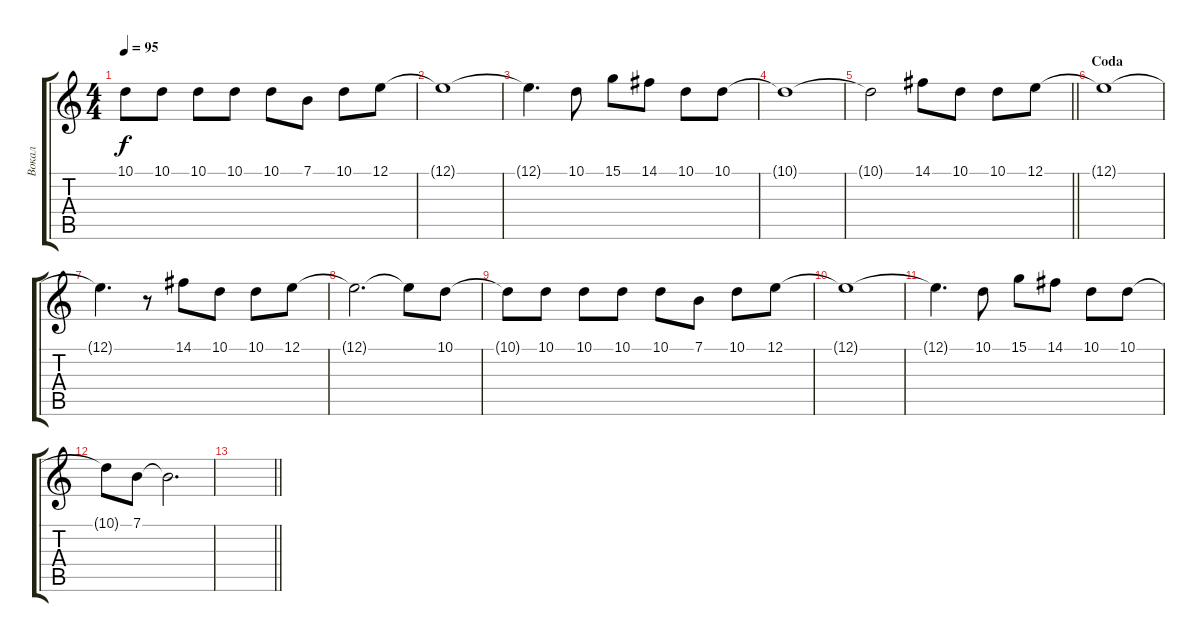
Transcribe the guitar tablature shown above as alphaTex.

\track ("Вокал" "Вокал") {instrument lead2sawtooth}
\staff {score tabs}
\tuning (E4 B3 G3 D3 A2 E2) {hide}
\ts (4 4)
\tempo 95
\clef g2
\ks c
10.1{t}.8{dy f} 10.1.8 10.1.8 10.1.8 10.1.8 7.1.8 10.1.8 12.1.8 |
12.1{t}.1 |
12.1{t}.4{d} 10.1.8 15.1.8 14.1.8 10.1.8 10.1.8 |
10.1{t}.1 |
\barLineRight lightlight
10.1{t}.2 14.1.8 10.1.8 10.1.8 12.1.8 |
\section ("" "Coda")
12.1{t}.1 |
12.1{t}.4{d} r.8 14.1.8 10.1.8 10.1.8 12.1.8 |
12.1{t}.2{d} 12.1{t}.8 10.1.8 |
10.1{t}.8 10.1.8 10.1.8 10.1.8 10.1.8 7.1.8 10.1.8 12.1.8 |
12.1{t}.1 |
12.1{t}.4{d} 10.1.8 15.1.8 14.1.8 10.1.8 10.1.8 |
10.1{t}.8 7.1.8 7.1{t}.2{d} |
\barLineRight lightlight
